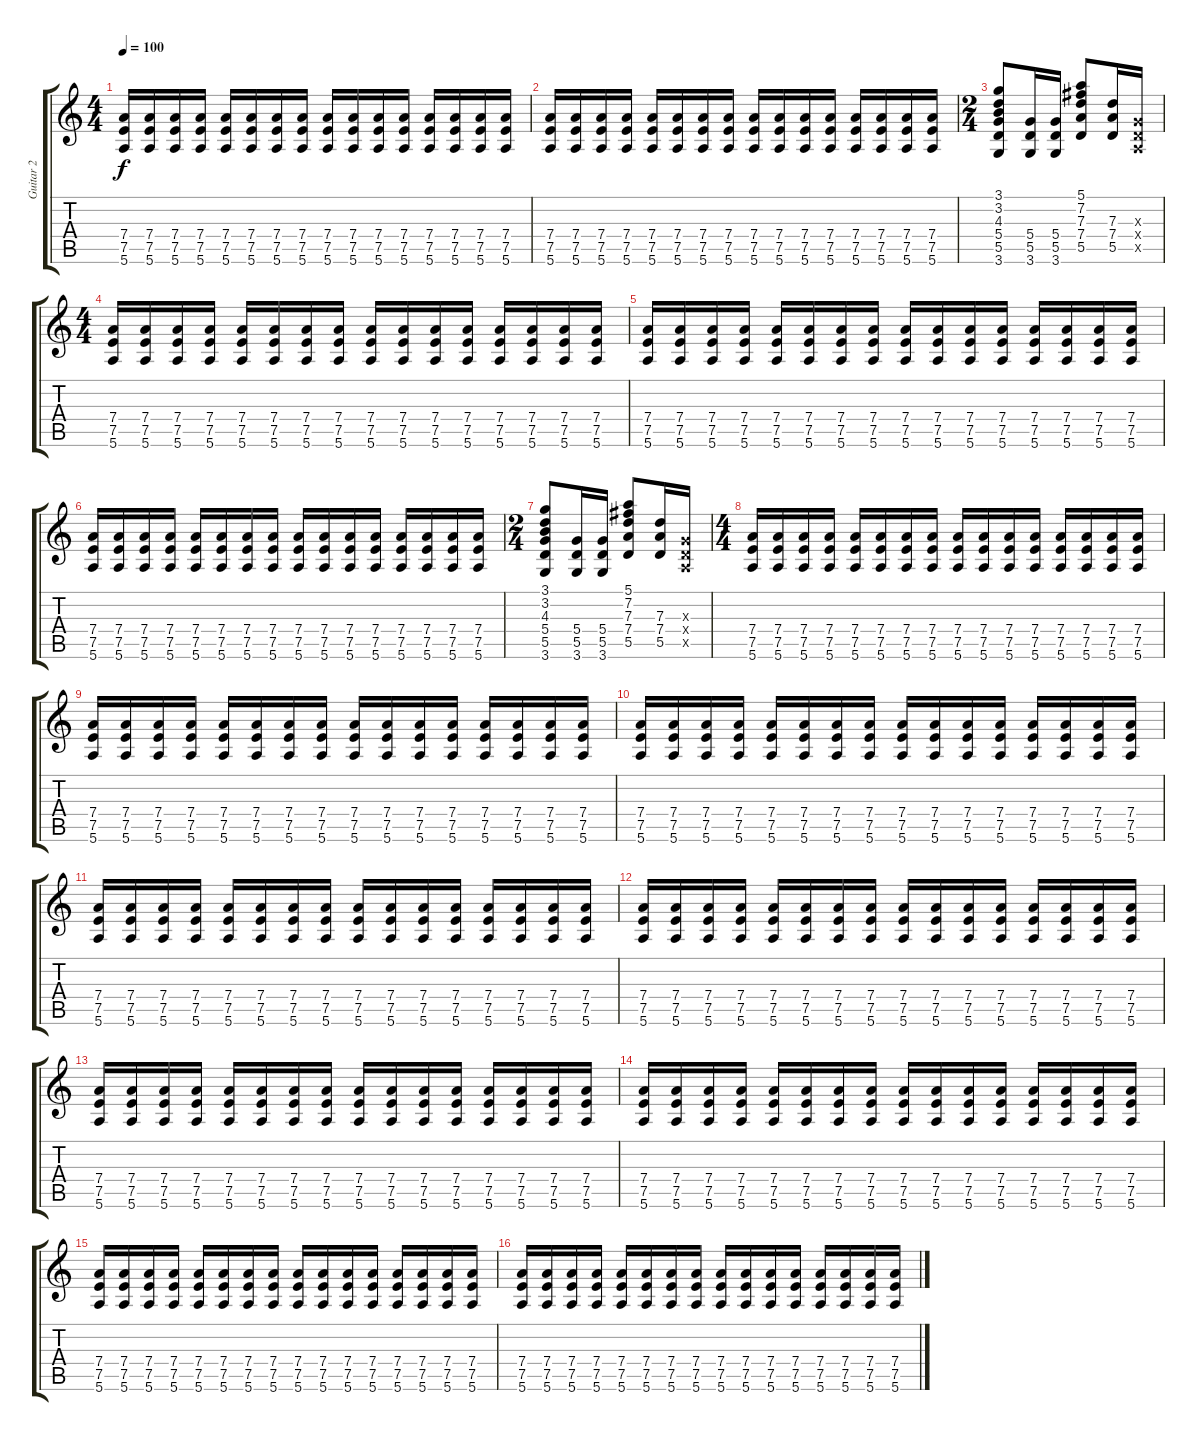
\track ("Guitar 2" "Guitar 2") {instrument acousticguitarsteel}
\staff {score tabs}
\tuning (E4 B3 G3 D3 A2 E2) {hide}
\ts (4 4)
\tempo 100
\clef g2
\ks c
(7.4 7.5 5.6).16{dy f} (7.4 7.5 5.6).16 (7.4 7.5 5.6).16 (7.4 7.5 5.6).16 (7.4 7.5 5.6).16 (7.4 7.5 5.6).16 (7.4 7.5 5.6).16 (7.4 7.5 5.6).16 (7.4 7.5 5.6).16 (7.4 7.5 5.6).16 (7.4 7.5 5.6).16 (7.4 7.5 5.6).16 (7.4 7.5 5.6).16 (7.4 7.5 5.6).16 (7.4 7.5 5.6).16 (7.4 7.5 5.6).16 |
(7.4 7.5 5.6).16 (7.4 7.5 5.6).16 (7.4 7.5 5.6).16 (7.4 7.5 5.6).16 (7.4 7.5 5.6).16 (7.4 7.5 5.6).16 (7.4 7.5 5.6).16 (7.4 7.5 5.6).16 (7.4 7.5 5.6).16 (7.4 7.5 5.6).16 (7.4 7.5 5.6).16 (7.4 7.5 5.6).16 (7.4 7.5 5.6).16 (7.4 7.5 5.6).16 (7.4 7.5 5.6).16 (7.4 7.5 5.6).16 |
\ts (2 4)
(3.1 3.2 4.3 5.4 5.5 3.6).8 (5.4 5.5 3.6).16 (5.4 5.5 3.6).16 (5.1 7.2 7.3 7.4 5.5).8 (7.3 7.4 5.5).16 (0.3{x} 0.4{x} 0.5{x}).16 |
\ts (4 4)
(7.4 7.5 5.6).16 (7.4 7.5 5.6).16 (7.4 7.5 5.6).16 (7.4 7.5 5.6).16 (7.4 7.5 5.6).16 (7.4 7.5 5.6).16 (7.4 7.5 5.6).16 (7.4 7.5 5.6).16 (7.4 7.5 5.6).16 (7.4 7.5 5.6).16 (7.4 7.5 5.6).16 (7.4 7.5 5.6).16 (7.4 7.5 5.6).16 (7.4 7.5 5.6).16 (7.4 7.5 5.6).16 (7.4 7.5 5.6).16 |
(7.4 7.5 5.6).16 (7.4 7.5 5.6).16 (7.4 7.5 5.6).16 (7.4 7.5 5.6).16 (7.4 7.5 5.6).16 (7.4 7.5 5.6).16 (7.4 7.5 5.6).16 (7.4 7.5 5.6).16 (7.4 7.5 5.6).16 (7.4 7.5 5.6).16 (7.4 7.5 5.6).16 (7.4 7.5 5.6).16 (7.4 7.5 5.6).16 (7.4 7.5 5.6).16 (7.4 7.5 5.6).16 (7.4 7.5 5.6).16 |
(7.4 7.5 5.6).16 (7.4 7.5 5.6).16 (7.4 7.5 5.6).16 (7.4 7.5 5.6).16 (7.4 7.5 5.6).16 (7.4 7.5 5.6).16 (7.4 7.5 5.6).16 (7.4 7.5 5.6).16 (7.4 7.5 5.6).16 (7.4 7.5 5.6).16 (7.4 7.5 5.6).16 (7.4 7.5 5.6).16 (7.4 7.5 5.6).16 (7.4 7.5 5.6).16 (7.4 7.5 5.6).16 (7.4 7.5 5.6).16 |
\ts (2 4)
(3.1 3.2 4.3 5.4 5.5 3.6).8 (5.4 5.5 3.6).16 (5.4 5.5 3.6).16 (5.1 7.2 7.3 7.4 5.5).8 (7.3 7.4 5.5).16 (0.3{x} 0.4{x} 0.5{x}).16 |
\ts (4 4)
(7.4 7.5 5.6).16 (7.4 7.5 5.6).16 (7.4 7.5 5.6).16 (7.4 7.5 5.6).16 (7.4 7.5 5.6).16 (7.4 7.5 5.6).16 (7.4 7.5 5.6).16 (7.4 7.5 5.6).16 (7.4 7.5 5.6).16 (7.4 7.5 5.6).16 (7.4 7.5 5.6).16 (7.4 7.5 5.6).16 (7.4 7.5 5.6).16 (7.4 7.5 5.6).16 (7.4 7.5 5.6).16 (7.4 7.5 5.6).16 |
(7.4 7.5 5.6).16 (7.4 7.5 5.6).16 (7.4 7.5 5.6).16 (7.4 7.5 5.6).16 (7.4 7.5 5.6).16 (7.4 7.5 5.6).16 (7.4 7.5 5.6).16 (7.4 7.5 5.6).16 (7.4 7.5 5.6).16 (7.4 7.5 5.6).16 (7.4 7.5 5.6).16 (7.4 7.5 5.6).16 (7.4 7.5 5.6).16 (7.4 7.5 5.6).16 (7.4 7.5 5.6).16 (7.4 7.5 5.6).16 |
(7.4 7.5 5.6).16 (7.4 7.5 5.6).16 (7.4 7.5 5.6).16 (7.4 7.5 5.6).16 (7.4 7.5 5.6).16 (7.4 7.5 5.6).16 (7.4 7.5 5.6).16 (7.4 7.5 5.6).16 (7.4 7.5 5.6).16 (7.4 7.5 5.6).16 (7.4 7.5 5.6).16 (7.4 7.5 5.6).16 (7.4 7.5 5.6).16 (7.4 7.5 5.6).16 (7.4 7.5 5.6).16 (7.4 7.5 5.6).16 |
(7.4 7.5 5.6).16 (7.4 7.5 5.6).16 (7.4 7.5 5.6).16 (7.4 7.5 5.6).16 (7.4 7.5 5.6).16 (7.4 7.5 5.6).16 (7.4 7.5 5.6).16 (7.4 7.5 5.6).16 (7.4 7.5 5.6).16 (7.4 7.5 5.6).16 (7.4 7.5 5.6).16 (7.4 7.5 5.6).16 (7.4 7.5 5.6).16 (7.4 7.5 5.6).16 (7.4 7.5 5.6).16 (7.4 7.5 5.6).16 |
(7.4 7.5 5.6).16 (7.4 7.5 5.6).16 (7.4 7.5 5.6).16 (7.4 7.5 5.6).16 (7.4 7.5 5.6).16 (7.4 7.5 5.6).16 (7.4 7.5 5.6).16 (7.4 7.5 5.6).16 (7.4 7.5 5.6).16 (7.4 7.5 5.6).16 (7.4 7.5 5.6).16 (7.4 7.5 5.6).16 (7.4 7.5 5.6).16 (7.4 7.5 5.6).16 (7.4 7.5 5.6).16 (7.4 7.5 5.6).16 |
(7.4 7.5 5.6).16 (7.4 7.5 5.6).16 (7.4 7.5 5.6).16 (7.4 7.5 5.6).16 (7.4 7.5 5.6).16 (7.4 7.5 5.6).16 (7.4 7.5 5.6).16 (7.4 7.5 5.6).16 (7.4 7.5 5.6).16 (7.4 7.5 5.6).16 (7.4 7.5 5.6).16 (7.4 7.5 5.6).16 (7.4 7.5 5.6).16 (7.4 7.5 5.6).16 (7.4 7.5 5.6).16 (7.4 7.5 5.6).16 |
(7.4 7.5 5.6).16 (7.4 7.5 5.6).16 (7.4 7.5 5.6).16 (7.4 7.5 5.6).16 (7.4 7.5 5.6).16 (7.4 7.5 5.6).16 (7.4 7.5 5.6).16 (7.4 7.5 5.6).16 (7.4 7.5 5.6).16 (7.4 7.5 5.6).16 (7.4 7.5 5.6).16 (7.4 7.5 5.6).16 (7.4 7.5 5.6).16 (7.4 7.5 5.6).16 (7.4 7.5 5.6).16 (7.4 7.5 5.6).16 |
(7.4 7.5 5.6).16 (7.4 7.5 5.6).16 (7.4 7.5 5.6).16 (7.4 7.5 5.6).16 (7.4 7.5 5.6).16 (7.4 7.5 5.6).16 (7.4 7.5 5.6).16 (7.4 7.5 5.6).16 (7.4 7.5 5.6).16 (7.4 7.5 5.6).16 (7.4 7.5 5.6).16 (7.4 7.5 5.6).16 (7.4 7.5 5.6).16 (7.4 7.5 5.6).16 (7.4 7.5 5.6).16 (7.4 7.5 5.6).16 |
(7.4 7.5 5.6).16 (7.4 7.5 5.6).16 (7.4 7.5 5.6).16 (7.4 7.5 5.6).16 (7.4 7.5 5.6).16 (7.4 7.5 5.6).16 (7.4 7.5 5.6).16 (7.4 7.5 5.6).16 (7.4 7.5 5.6).16 (7.4 7.5 5.6).16 (7.4 7.5 5.6).16 (7.4 7.5 5.6).16 (7.4 7.5 5.6).16 (7.4 7.5 5.6).16 (7.4 7.5 5.6).16 (7.4 7.5 5.6).16
